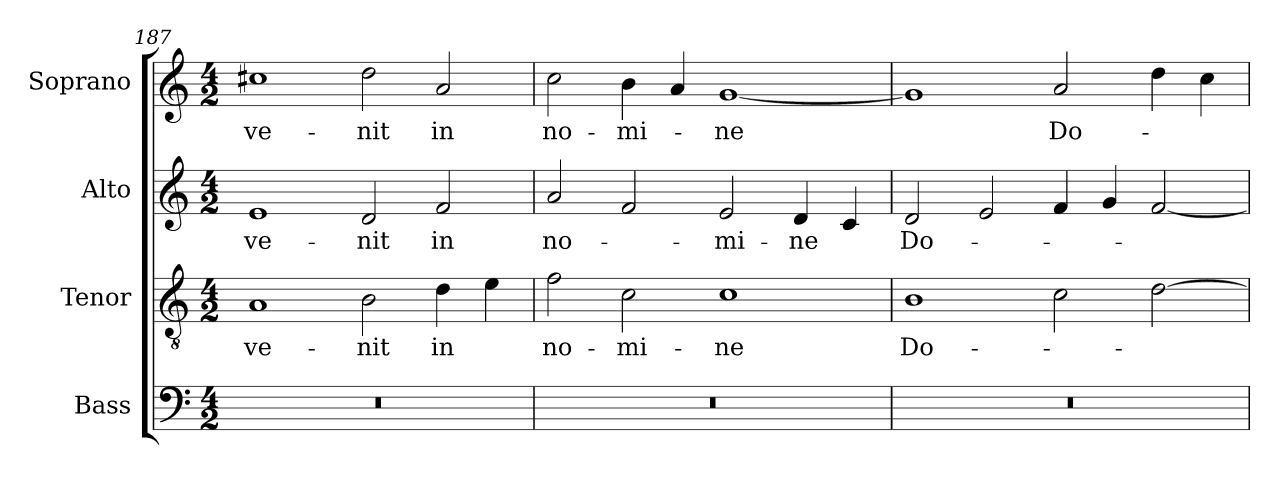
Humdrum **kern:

**kern	**kern	**text	**kern	**text	**kern	**text
*part4	*part3	*part3	*part2	*part2	*part1	*part1
*staff4	*staff3	*staff3	*staff2	*staff2	*staff1	*staff1
*I"Bass	*I"Tenor	*	*I"Alto	*	*I"Soprano	*
*clefF4	*clefGv2	*	*clefG2	*	*clefG2	*
*k[]	*k[]	*	*k[]	*	*k[]	*
*C:	*C:	*	*C:	*	*C:	*
*M4/2	*M4/2	*	*M4/2	*	*M4/2	*
=187	=187	=187	=187	=187	=187	=187
0r	1A	ve-	1e	ve-	1cc#X	ve-
.	2B\	-nit	2d/	-nit	2dd\	-nit
.	4d\	in	2f/	in	2a/	in
.	4e\	.	.	.	.	.
=188	=188	=188	=188	=188	=188	=188
0r	2f\	no-	2a/	no-	2cc\	no-
.	2c\	-mi-	2f/	.	4b\	-mi-
.	.	.	.	.	4a/	.
.	1c	-ne	2e/	-mi-	[1g	-ne
.	.	.	4d/	-ne	.	.
.	.	.	4c/	.	.	.
=189	=189	=189	=189	=189	=189	=189
0r	1B	Do-	2d/	Do-	1g]	.
.	.	.	2e/	.	.	.
.	2c\	.	4f/	.	2a/	Do-
.	.	.	4g/	.	.	.
.	[2d\	.	[2f/	.	4dd\	.
.	.	.	.	.	4cc\	.
=	=	=	=	=	=	=
*-	*-	*-	*-	*-	*-	*-
